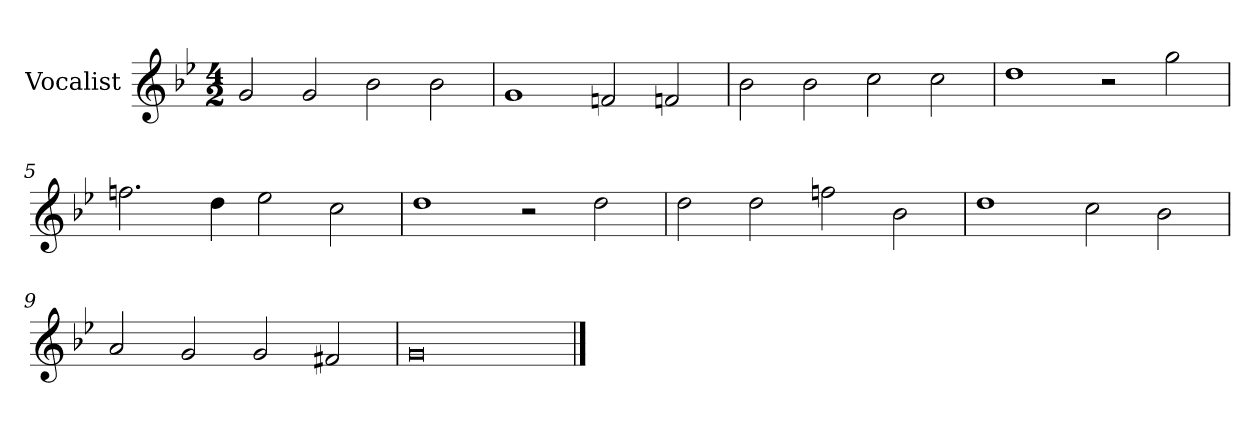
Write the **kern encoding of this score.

**kern
*part1
*staff1
*I"Vocalist
*k[b-e-]
*g:
*M4/2
=1
2g
2g
2b-
2b-
=2
1g
2fn
2fn
=3
2b-
2b-
2cc
2cc
=4
1dd
2r
2gg
=5
2.ffn
4dd
2ee-
2cc
=6
1dd
2r
2dd
=7
2dd
2dd
2ffn
2b-
=8
1dd
2cc
2b-
=9
2a
2g
2g
2f#X
=10
0g
==
*-
